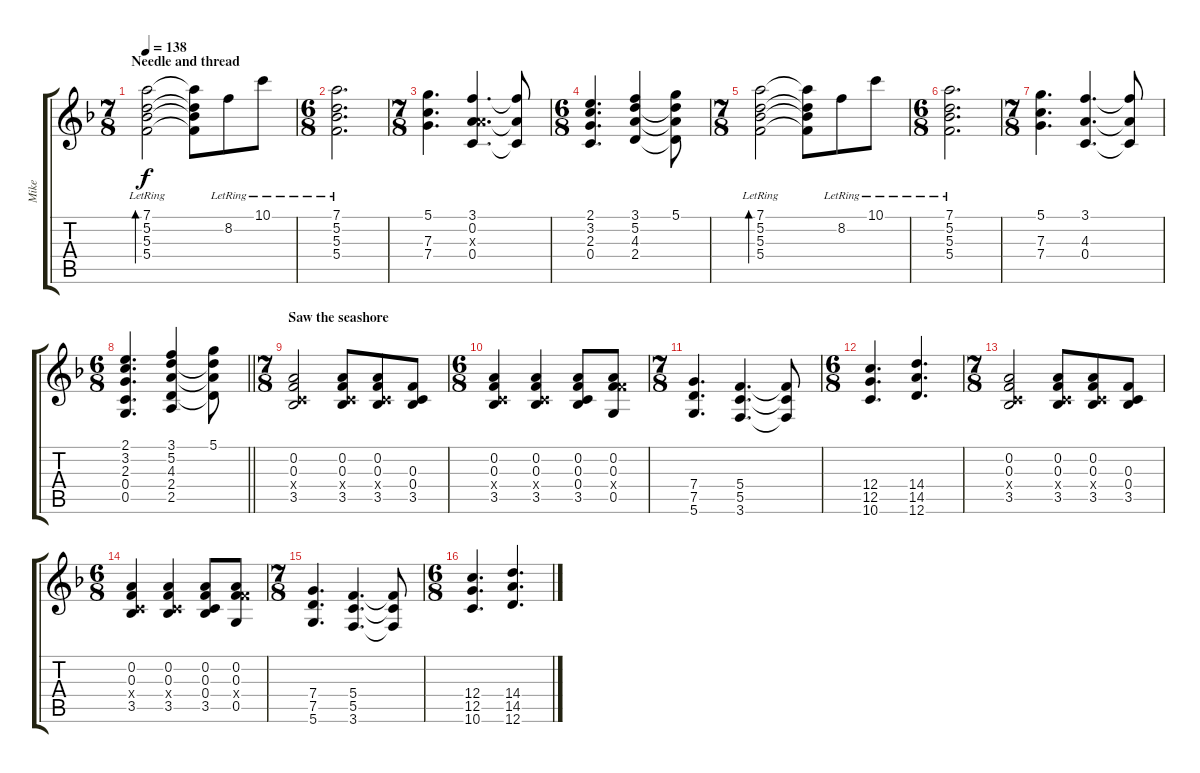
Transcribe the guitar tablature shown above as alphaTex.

\track ("Mike" "Mike") {instrument distortionguitar}
\staff {score tabs}
\tuning (D4 A3 F3 C3 G2 D2) {hide}
\ts (7 8)
\section ("" "Needle and thread")
\tempo 138
\clef g2
\ks f
(7.1{lr} 5.2{lr} 5.3{lr} 5.4{lr}).2{bd 60 dy f} (7.1{t} 5.2{t} 5.3{t} 5.4{t}).8 8.2{lr}.8 10.1{lr}.8 |
\ts (6 8)
(7.1 5.2 5.3{lr} 5.4{lr}).2{d} |
\ts (7 8)
(5.1 7.3 7.4).4{d} (3.1 0.2 4.3{x} 0.4).4{d} (3.1{t} 4.3{t} 0.4{t}).8 |
\ts (6 8)
(2.1 3.2 2.3 0.4).4{d} (3.1 5.2 4.3 2.4).4 (5.1 5.2{t} 4.3{t} 2.4{t}).8 |
\ts (7 8)
(7.1{lr} 5.2{lr} 5.3{lr} 5.4{lr}).2{bd 60} (7.1{t} 5.2{t} 5.3{t} 5.4{t}).8 8.2{lr}.8 10.1{lr}.8 |
\ts (6 8)
(7.1 5.2 5.3{lr} 5.4{lr}).2{d} |
\ts (7 8)
(5.1 7.3 7.4).4{d} (3.1 4.3 0.4).4{d} (3.1{t} 4.3{t} 0.4{t}).8 |
\ts (6 8)
\barLineRight lightlight
(2.1 3.2 2.3 0.4 0.5).4{d} (3.1 5.2 4.3 2.4 2.5).4 (5.1 5.2{t} 4.3{t} 2.4{t}).8 |
\ts (7 8)
\section ("" "Saw the seashore")
(0.2 0.3 0.4{x} 3.5).2{volume 12 instrument distortionguitar} (0.2 0.3 0.4{x} 3.5).8 (0.2 0.3 0.4{x} 3.5).8 (0.3 0.4 3.5).8 |
\ts (6 8)
(0.2 0.3 0.4{x} 3.5).4 (0.2 0.3 0.4{x} 3.5).4 (0.2 0.3 0.4 3.5).8 (0.2 0.3 5.4{x} 0.5).8 |
\ts (7 8)
(7.4 7.5 5.6).4{d} (5.4 5.5 3.6).4{d} (5.4{t} 5.5{t} 3.6{t}).8 |
\ts (6 8)
(12.4 12.5 10.6).4{d} (14.4 14.5 12.6).4{d} |
\ts (7 8)
(0.2 0.3 0.4{x} 3.5).2 (0.2 0.3 0.4{x} 3.5).8 (0.2 0.3 0.4{x} 3.5).8 (0.3 0.4 3.5).8 |
\ts (6 8)
(0.2 0.3 0.4{x} 3.5).4 (0.2 0.3 0.4{x} 3.5).4 (0.2 0.3 0.4 3.5).8 (0.2 0.3 5.4{x} 0.5).8 |
\ts (7 8)
(7.4 7.5 5.6).4{d} (5.4 5.5 3.6).4{d} (5.4{t} 5.5{t} 3.6{t}).8 |
\ts (6 8)
(12.4 12.5 10.6).4{d} (14.4 14.5 12.6).4{d}
